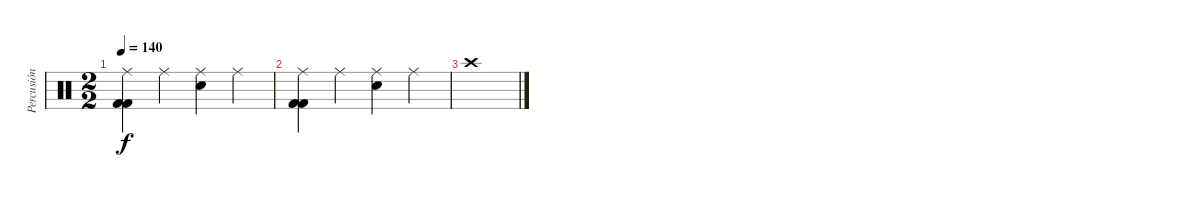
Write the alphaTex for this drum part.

\track ("Percusión" "Percusión") {instrument percussion}
\staff {score}
\articulation defaults
\ts (2 2)
\tempo 140
\clef neutral
\ks c
("Ride (middle)" "Kick (hit) 2" "Kick (hit) 2").4{dy f} "Ride (middle)".4 ("Ride (middle)" "Snare (hit) 2").4 "Ride (middle)".4 |
("Ride (middle)" "Kick (hit) 2" "Kick (hit) 2").4 "Ride (middle)".4 ("Ride (middle)" "Snare (hit) 2").4 "Ride (middle)".4 |
"Crash high (hit)".1
